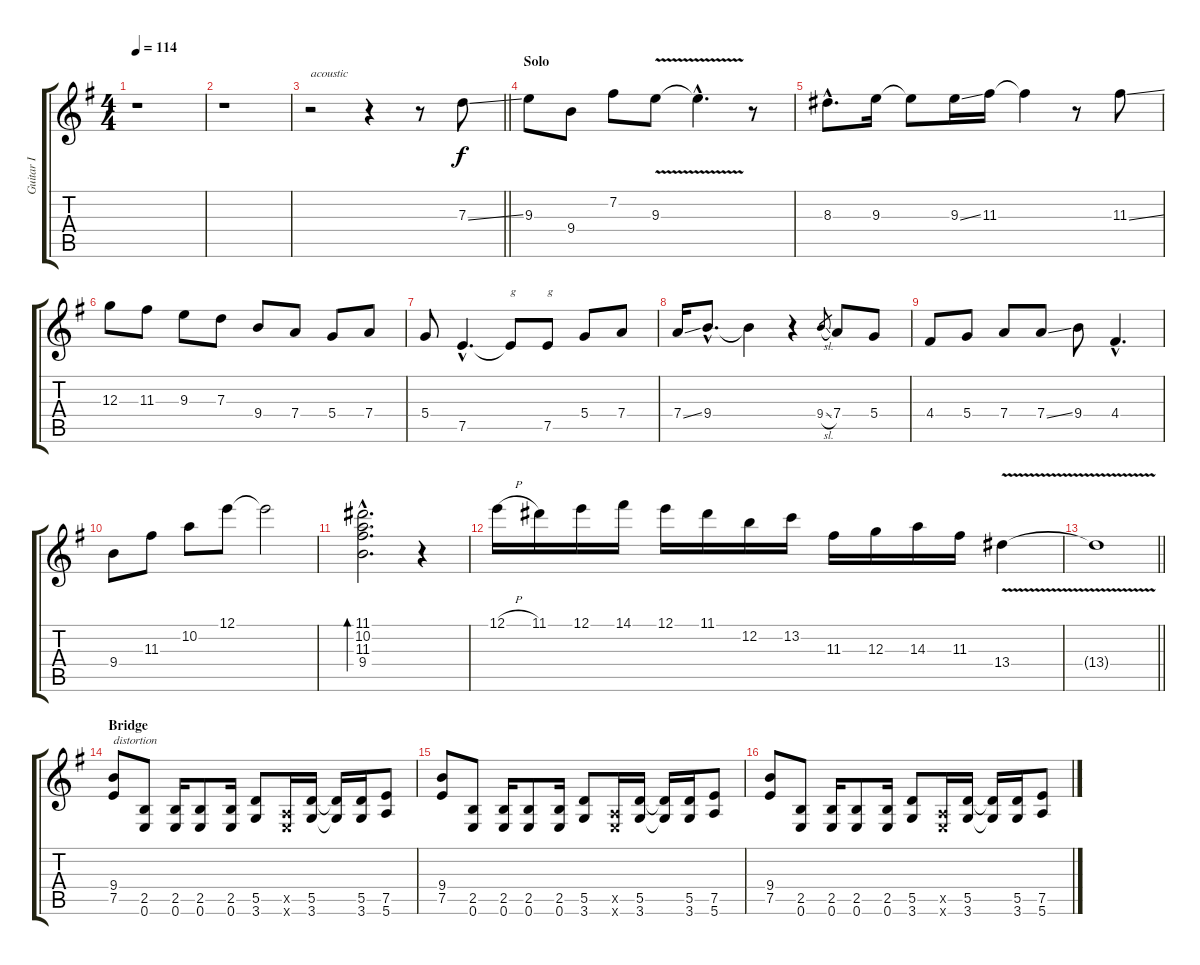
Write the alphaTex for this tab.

\track ("Guitar I" "Guitar I") {instrument distortionguitar}
\staff {score tabs}
\tuning (E4 B3 G3 D3 A2 E2) {hide}
\ts (4 4)
\tempo 114
\clef g2
\ks eminor
r.1{dy f} |
r.1 |
\barLineRight lightlight
r.2{txt "acoustic" volume 16 balance 8 instrument acousticguitarsteel} r.4 r.8 7.3{ss}.8 |
\section ("" "Solo")
9.3.8 9.4.8 7.2.8 9.3{v}.8 9.3{hac t}.4{d} r.8 |
8.3{hac}.8{d} 9.3.16 9.3{t}.8 9.3{ss}.16 11.3.16 11.3{t}.4 r.8 11.3{ss}.8 |
12.3.8 11.3.8 9.3.8 7.3.8 9.4.8 7.4.8 5.4.8 7.4.8 |
5.4.8 7.5{hac}.4{d} 7.5{t}.8{txt "g"} 7.5.8{txt "g"} 5.4.8 7.4.8 |
7.4{ss}.16 9.4{hac}.8{d} 9.4{t}.4 r.4 9.4{sl}.8{gr} 7.4.8 5.4.8 |
4.4.8 5.4.8 7.4.8 7.4{ss}.8 9.4.8 4.4{hac}.4{d} |
9.4.8 11.3.8 10.2.8 12.1.8 12.1{t}.2 |
(11.1{hac} 10.2{hac} 11.3{hac} 9.4{hac}).2{d bd 120} r.4 |
12.1{h}.16 11.1.16 12.1.16 14.1.16 12.1.16 11.1.16 12.2.16 13.2.16 11.3.16 12.3.16 14.3.16 11.3.16 13.4{v}.4 |
\barLineRight lightlight
13.4{t}.1 |
\section ("" "Bridge")
(9.4 7.5).8{txt "distortion" volume 12 balance 12 instrument distortionguitar} (2.5 0.6).8 (2.5 0.6).16 (2.5 0.6).8 (2.5 0.6).16 (5.5 3.6).8 (0.5{x} 0.6{x}).16 (5.5 3.6).16 (5.5{t} 3.6{t}).16 (5.5 3.6).16 (7.5 5.6).8 |
(9.4 7.5).8 (2.5 0.6).8 (2.5 0.6).16 (2.5 0.6).8 (2.5 0.6).16 (5.5 3.6).8 (0.5{x} 0.6{x}).16 (5.5 3.6).16 (5.5{t} 3.6{t}).16 (5.5 3.6).16 (7.5 5.6).8 |
(9.4 7.5).8 (2.5 0.6).8 (2.5 0.6).16 (2.5 0.6).8 (2.5 0.6).16 (5.5 3.6).8 (0.5{x} 0.6{x}).16 (5.5 3.6).16 (5.5{t} 3.6{t}).16 (5.5 3.6).16 (7.5 5.6).8
